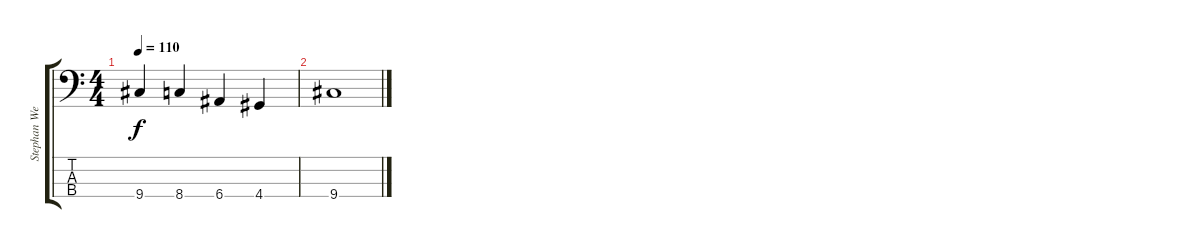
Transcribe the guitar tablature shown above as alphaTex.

\track ("Stephan Weidner" "Stephan We") {instrument electricbasspick}
\staff {score tabs}
\tuning (G2 D2 A1 E1) {hide}
\ts (4 4)
\tempo 110
\clef f4
\ks c
9.4.4{dy f} 8.4.4 6.4.4 4.4.4 |
9.4.1
